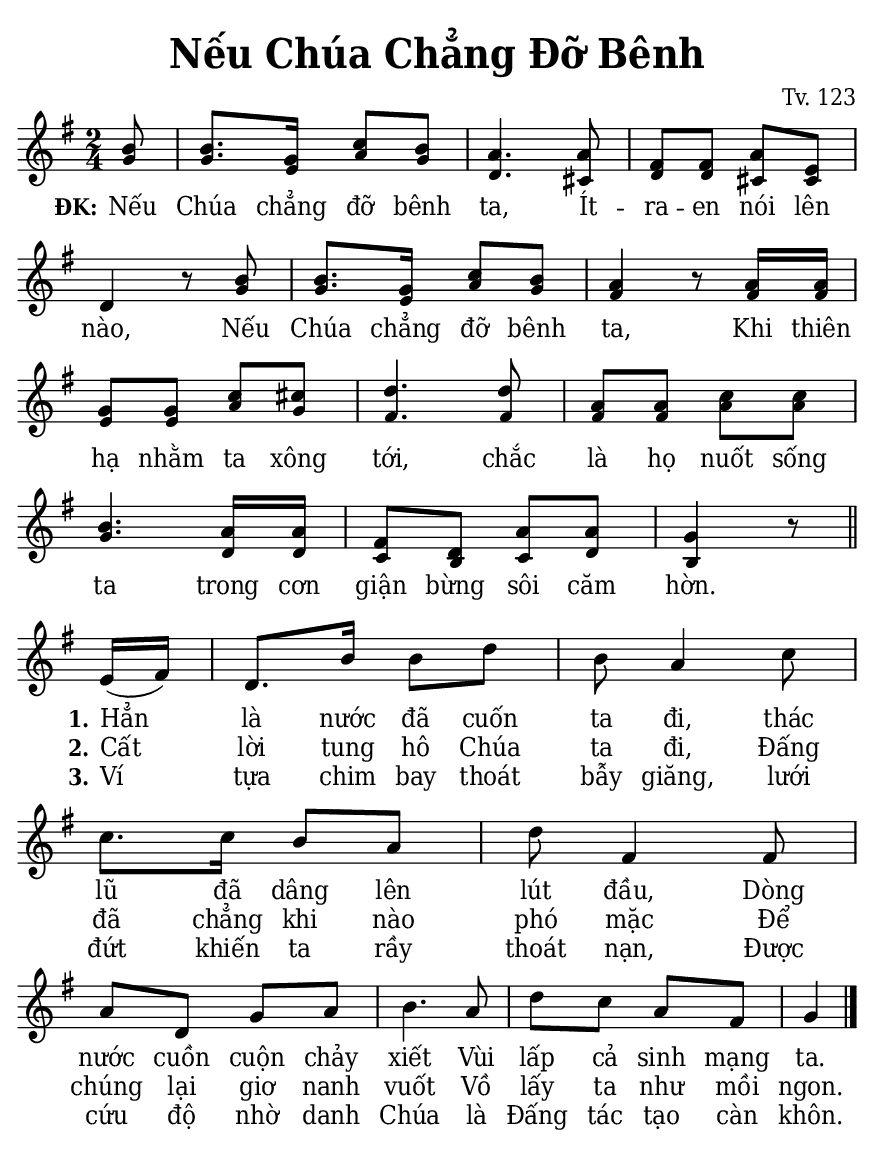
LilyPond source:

% Cài đặt chung\
\version "2.22.1"
\include "english.ly"

\header {
  title = \markup { \fontsize #1 "Nếu Chúa Chẳng Đỡ Bênh" }
  composer = "Tv. 123"
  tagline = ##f
}

% Nhạc phiên khúc
nhacPhienKhucSop = \relative c'' {
  \partial 8 b8 |
  b8. g16 c8 b |
  a4. a8 |
  fs fs a e |
  d4 r8 b' |
  b8. g16 c8 b |
  a4 r8 a16 a |
  g8 g c cs |
  d4. d8 |
  a8 a c c |
  b4. a16 a |
  fs8 d a' a |
  g4 r8 \bar "||" \break
  
  e16 (fs) |
  d8. b'16 b8 d |
  b a4 c8 |
  c8. c16 b8 a |
  d fs,4 fs8 |
  a d, g a |
  b4. a8 |
  d c a fs |
  g4 \bar "|."
}

nhacPhienKhucAlto = \relative c'' {
  g8 |
  g8. e16 a8 g |
  d4. cs8 |
  d d cs cs |
  d4 r8 g |
  g8. e16 a8 g |
  fs4 r8 fs16 fs |
  e8 e a g |
  fs4. fs8 |
  fs fs a a |
  g4. d16 d |
  c8 b c d |
  b4 r8
}

% Lời phiên khúc
loiPhienKhucSop = \lyrics {
  \set stanza = "ĐK:"
  Nếu Chúa chẳng đỡ bênh ta,
  Ít -- ra -- en nói lên nào,
  Nếu Chúa chẳng đỡ bênh ta,
  Khi thiên hạ nhằm ta xông tới,
  chắc là họ nuốt sống ta
  trong cơn giận bừng sôi căm hờn.
  <<
    {
      \set stanza = "1."
      Hẳn là nước đã cuốn ta đi,
      thác lũ đã dâng lên lút đầu,
      Dòng nước cuồn cuộn chảy xiết
      Vùi lấp cả sinh mạng ta.
    }
    \new Lyrics {
	    \set associatedVoice = "beSop"
	    \set stanza = "2."
	    Cất lời tung hô Chúa ta đi,
	    Đấng đã chẳng khi nào phó mặc
	    Để chúng lại giơ nanh vuốt
	    Vồ lấy ta như mồi ngon.
    }
    \new Lyrics {
	    \set associatedVoice = "beSop"
	    \set stanza = "3."
	    Ví tựa chim bay thoát bẫy giăng,
	    lưới đứt khiến ta rầy thoát nạn,
	    Được cứu độ nhờ danh Chúa
	    là Đấng tác tạo càn khôn.
    }
  >>
}

% Dàn trang
\paper {
  #(set-paper-size "a5")
  top-margin = 3\mm
  bottom-margin = 3\mm
  left-margin = 3\mm
  right-margin = 3\mm
  indent = #0
  #(define fonts
	 (make-pango-font-tree "Deja Vu Serif Condensed"
	 		       "Deja Vu Serif Condensed"
			       "Deja Vu Serif Condensed"
			       (/ 20 20)))
  print-page-number = ##f
  system-system-spacing = #'((basic-distance . 0.1) (padding . 2))
  page-count = 1
}

TongNhip = {
  \key g \major \time 2/4
  \set Timing.beamExceptions = #'()
  \set Timing.baseMoment = #(ly:make-moment 1/4)
}

% Đổi kích thước nốt cho bè phụ
notBePhu =
#(define-music-function (font-size music) (number? ly:music?)
   (for-some-music
     (lambda (m)
       (if (music-is-of-type? m 'rhythmic-event)
           (begin
             (set! (ly:music-property m 'tweaks)
                   (cons `(font-size . ,font-size)
                         (ly:music-property m 'tweaks)))
             #t)
           #f))
     music)
   music)

\score {
  \new ChoirStaff <<
    \new Staff \with {
        \consists "Merge_rests_engraver"
        printPartCombineTexts = ##f
      }
      <<
      \new Voice \TongNhip \partCombine 
        \nhacPhienKhucSop
        \notBePhu -1 { \nhacPhienKhucAlto }
      \new NullVoice = beSop \nhacPhienKhucSop
      \new Lyrics \lyricsto beSop \loiPhienKhucSop
      >>
  >>
  \layout {
    \override Lyrics.LyricSpace.minimum-distance = #1.8
    \override LyricHyphen.minimum-distance = #1.5
    \override Score.BarNumber.break-visibility = ##(#f #f #f)
    \override Score.SpacingSpanner.uniform-stretching = ##t
  } 
}
